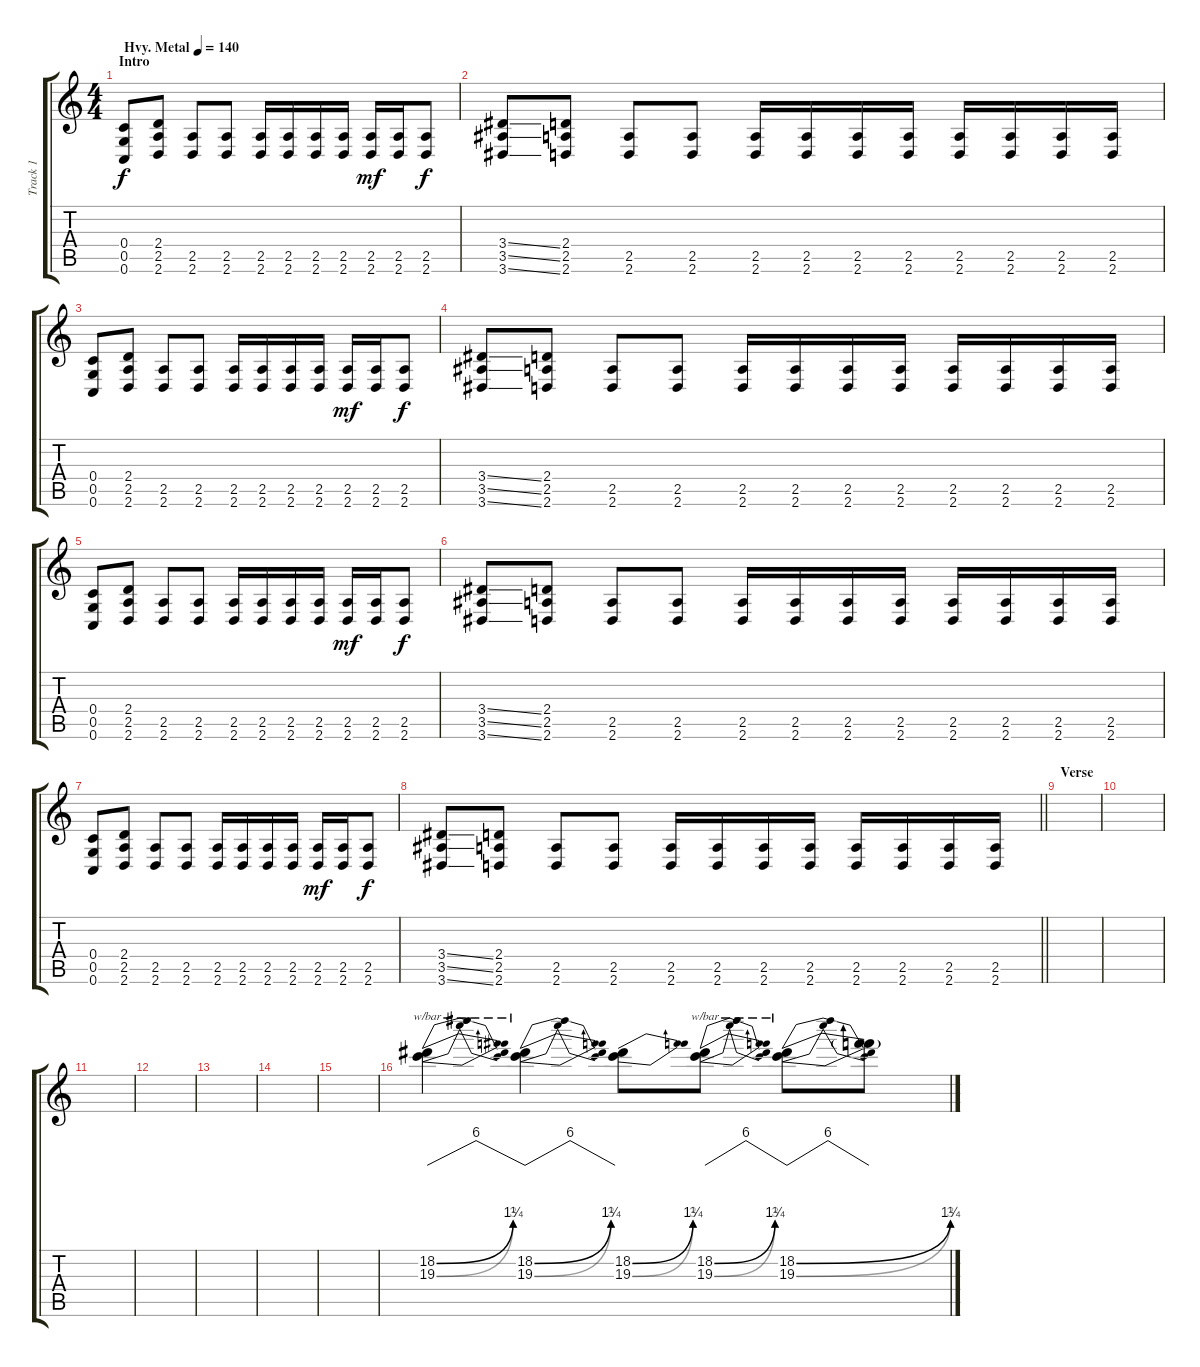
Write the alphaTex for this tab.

\track ("Track 1" "Track 1") {instrument distortionguitar}
\staff {score tabs}
\tuning (D4 A3 F3 C3 G2 C2) {hide}
\ts (4 4)
\section ("" "Intro")
\tempo (140 "Hvy. Metal")
\clef g2
\ks c
(0.4 0.5 0.6).8{dy f instrument distortionguitar} (2.4 2.5 2.6).8 (2.5 2.6).8 (2.5 2.6).8 (2.5 2.6).16 (2.5 2.6).16 (2.5 2.6).16 (2.5 2.6).16 (2.5 2.6).16{dy mf} (2.5 2.6).16 (2.5 2.6).8{dy f} |
(3.4{ss} 3.5{ss} 3.6{ss}).8 (2.4 2.5 2.6).8 (2.5 2.6).8 (2.5 2.6).8 (2.5 2.6).16 (2.5 2.6).16 (2.5 2.6).16 (2.5 2.6).16 (2.5 2.6).16 (2.5 2.6).16 (2.5 2.6).16 (2.5 2.6).16 |
(0.4 0.5 0.6).8 (2.4 2.5 2.6).8 (2.5 2.6).8 (2.5 2.6).8 (2.5 2.6).16 (2.5 2.6).16 (2.5 2.6).16 (2.5 2.6).16 (2.5 2.6).16{dy mf} (2.5 2.6).16 (2.5 2.6).8{dy f} |
(3.4{ss} 3.5{ss} 3.6{ss}).8 (2.4 2.5 2.6).8 (2.5 2.6).8 (2.5 2.6).8 (2.5 2.6).16 (2.5 2.6).16 (2.5 2.6).16 (2.5 2.6).16 (2.5 2.6).16 (2.5 2.6).16 (2.5 2.6).16 (2.5 2.6).16 |
(0.4 0.5 0.6).8 (2.4 2.5 2.6).8 (2.5 2.6).8 (2.5 2.6).8 (2.5 2.6).16 (2.5 2.6).16 (2.5 2.6).16 (2.5 2.6).16 (2.5 2.6).16{dy mf} (2.5 2.6).16 (2.5 2.6).8{dy f} |
(3.4{ss} 3.5{ss} 3.6{ss}).8 (2.4 2.5 2.6).8 (2.5 2.6).8 (2.5 2.6).8 (2.5 2.6).16 (2.5 2.6).16 (2.5 2.6).16 (2.5 2.6).16 (2.5 2.6).16 (2.5 2.6).16 (2.5 2.6).16 (2.5 2.6).16 |
(0.4 0.5 0.6).8 (2.4 2.5 2.6).8 (2.5 2.6).8 (2.5 2.6).8 (2.5 2.6).16 (2.5 2.6).16 (2.5 2.6).16 (2.5 2.6).16 (2.5 2.6).16{dy mf} (2.5 2.6).16 (2.5 2.6).8{dy f} |
\barLineRight lightlight
(3.4{ss} 3.5{ss} 3.6{ss}).8 (2.4 2.5 2.6).8 (2.5 2.6).8 (2.5 2.6).8 (2.5 2.6).16 (2.5 2.6).16 (2.5 2.6).16 (2.5 2.6).16 (2.5 2.6).16 (2.5 2.6).16 (2.5 2.6).16 (2.5 2.6).16 |
\section ("" "Verse")
|
|
|
|
|
|
|
(18.2{be (bend 0 0 60 5)} 19.3{be (bend 0 0 60 12)}).4{tbe (dip default 0 0 30 24 60 0)} (18.2{be (bend 0 0 60 5)} 19.3{be (bend 0 0 60 12)}).4{tbe (dip default 0 0 30 24 60 0)} (18.2{be (bend 0 0 60 5)} 19.3{be (bend 0 0 60 12)}).8 (18.2{be (bend 0 0 60 5)} 19.3{be (bend 0 0 60 12)}).8{tbe (dip default 0 0 30 24 60 0)} (18.2{be (bend 0 0 60 5)} 19.3{be (bend 0 0 60 12)}).8{tbe (dip default 0 0 30 24 60 0)} (18.2{t} 19.3{t}).8
